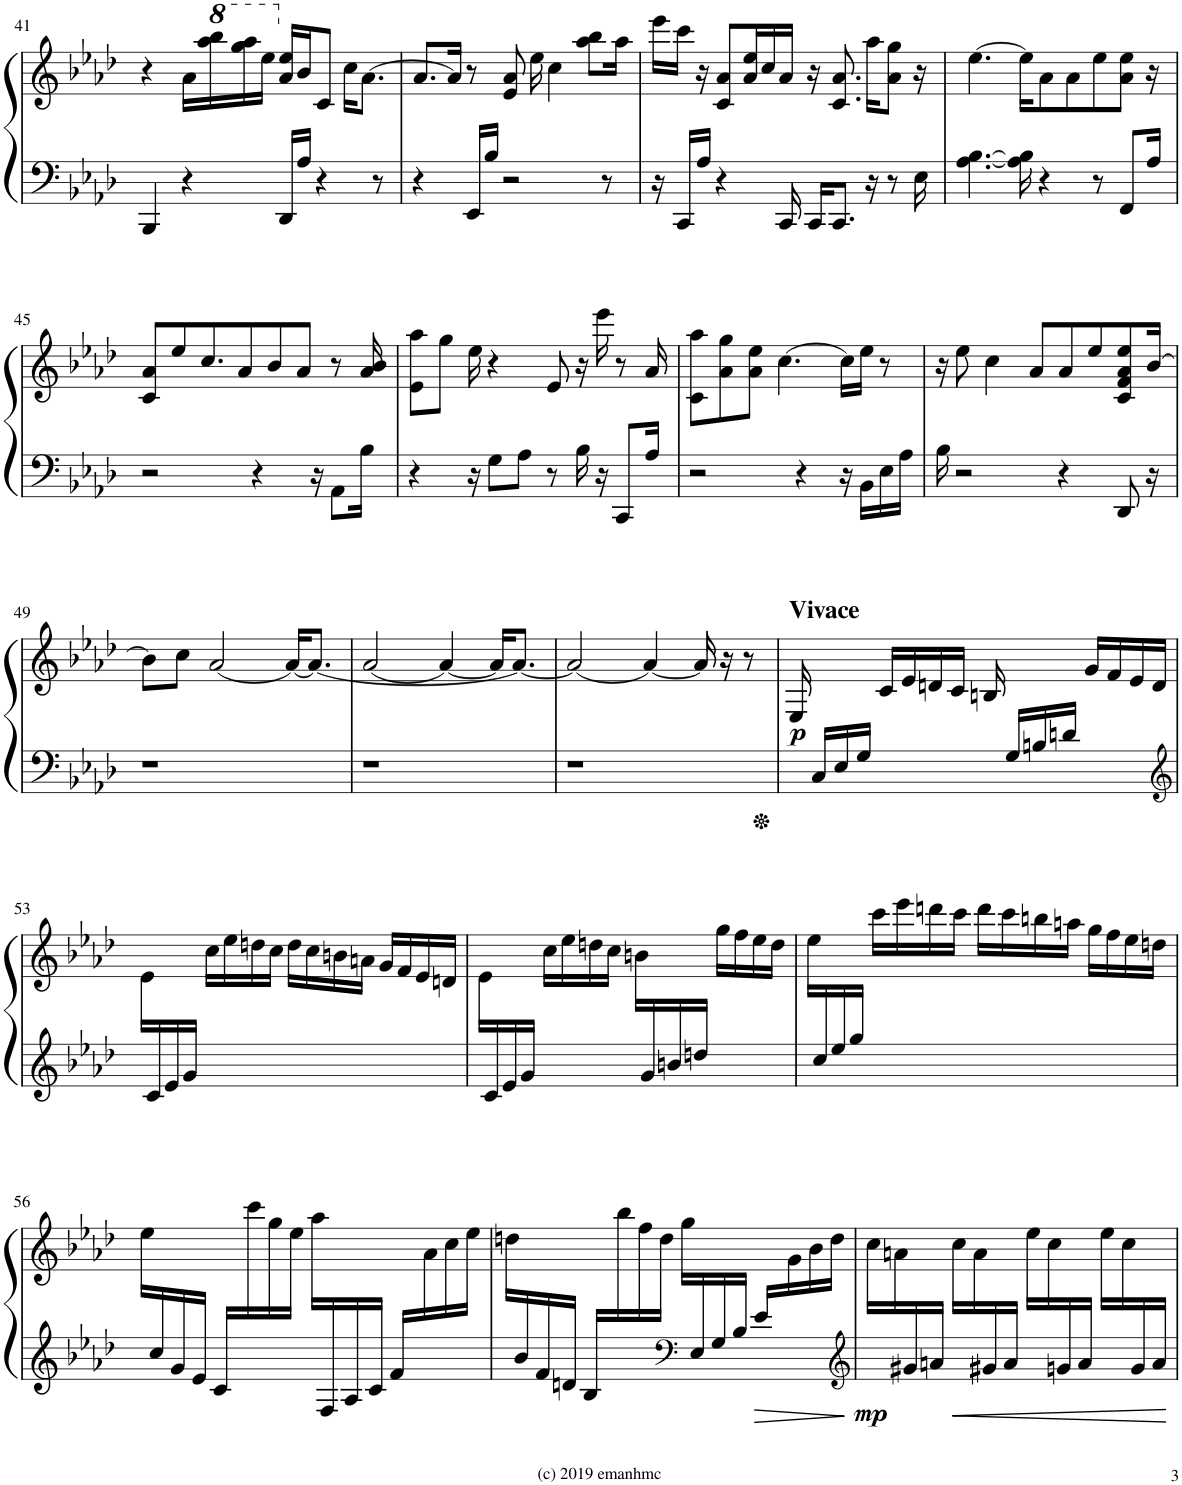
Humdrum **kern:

**kern	**kern	**dynam
*part1	*part1	*part1
*staff2	*staff1	*staff1/2
*I"Piano	*	*
*I'Pno.	*	*
!!LO:PB:g=z
*clefF4	*clefG2	*
*k[b-e-a-d-]	*k[b-e-a-d-]	*
*M4/4	*M4/4	*
*met(c)	*met(c)	*
=41	=41	=41
4BBB-/	4r	.
4r	16a-\LL	.
*	*8va	*
.	16aaa-\ 16bbb-\	.
.	16ggg\ 16aaa-\	.
.	16eee-\JJ	.
*	*X8va	*
16DD-/LL	16a-/ 16ee-/LL	.
16A-/JJ	16b-/J	.
4r	8c/J	.
.	16cc\KL	.
.	[8.a-\J	.
8r	.	.
=42	=42	=42
4r	8.a-/L	.
.	16a-/Jk]	.
16EE-/LL	8r	.
16B-/JJ	.	.
2r	8e-/ 8a-/	.
.	16ee-\	.
.	4cc\	.
.	8aa-\ 8bb-\L	.
8r	.	.
.	16aa-\Jk	.
=43	=43	=43
16r	16eee-\LL	.
16CC/LL	16ccc\JJ	.
16A-/JJ	16r	.
4r	8c/ 8a-/L	.
.	16a-/ 16ee-/L	.
.	16cc/	.
16CC/	16a-/JJ	.
16CC/KL	16r	.
8.CC/J	8.c/ 8.a-/	.
16r	16aa-\KL	.
8r	8a-\ 8gg\J	.
16E-\	16r	.
=44	=44	=44
[4.A-\ [4.B-\	[4.ee-\	.
16A-\] 16B-\]	16ee-\KL]	.
4r	8a-\	.
.	8a-\	.
8r	8ee-\	.
8FF/L	8a-\ 8ee-\J	.
16A-/Jk	16r	.
!!LO:LB:g=z
=45	=45	=45
2r	8c/ 8a-/L	.
.	8ee-/	.
.	8.cc/	.
.	8a-/	.
4r	.	.
.	8b-/	.
.	8a-/J	.
16r	.	.
8AA-\L	8r	.
16B-\Jk	16a-/ 16b-/	.
=46	=46	=46
4r	8e-\ 8aa-\L	.
.	8gg\J	.
16r	16ee-\	.
8G\L	4r	.
8A-\J	.	.
8r	8e-/	.
16B-\	16r	.
16r	16eee-\	.
8CC/L	8r	.
16A-/Jk	16a-/	.
=47	=47	=47
2r	8c\ 8aa-\L	.
.	8a-\ 8gg\	.
.	8a-\ 8ee-\J	.
.	[4.cc\	.
4r	.	.
16r	16cc\LL]	.
16BB-\LL	16ee-\JJ	.
16E-\	8r	.
16A-\JJ	.	.
=48	=48	=48
16B-\	16r	.
2r	8ee-\	.
.	4cc\	.
.	8a-/L	.
4r	8a-/	.
.	8ee-/	.
8DD-/	8c/ 8f/ 8a-/ 8ee-/	.
16r	[16b-/Jk	.
!!LO:LB:g=z
=49	=49	=49
1r	8b-\L]	.
.	8cc\J	.
.	[2a-/	.
.	16a-/KL_	.
.	8.a-/J_	.
=50	=50	=50
1r	[2a-/	.
.	4a-/_	.
.	16a-/KL]	.
.	8.a-/J_	.
=51	=51	=51
1r	2a-/_	.
.	4a-/_	.
.	16a-/]	.
.	16r	.
.	8r	.
=52	=52	=52
*^	*	*
!	!	!LO:TX:a:B:t=Vivace	!
!	!	!	!LO:DY:b
16ryy	1ryy	16E-/	p
16C/LL	.	8.ryy	.
16E-/	.	.	.
16G/JJ	.	.	.
16ryy	.	16c/LL	.
.	.	16e-/	.
.	.	16dn/	.
.	.	16c/JJ	.
.	.	16Bn/	.
16G/LL	.	8.ryy	.
16Bn/	.	.	.
16dn/JJ	.	.	.
4ryy	.	16g/LL	.
.	.	16f/	.
.	.	16e-/	.
.	.	16d/JJ	.
!!LO:LB:g=z
=53	=53	=53	=53
*clefG2	*	*	*
16ryy	1ryy	16e-\LL	.
16c/	.	8.ryy	.
16e-/	.	.	.
16g/JJ	.	.	.
2.ryy	.	16cc\LL	.
.	.	16ee-\	.
.	.	16ddn\	.
.	.	16cc\JJ	.
.	.	16dd\LL	.
.	.	16cc\	.
.	.	16bn\	.
.	.	16an\JJ	.
.	.	16g/LL	.
.	.	16f/	.
.	.	16e-/	.
.	.	16dn/JJ	.
=54	=54	=54	=54
16ryy	1ryy	16e-\LL	.
16c/	.	8.ryy	.
16e-/	.	.	.
16g/JJ	.	.	.
16ryy	.	16cc\LL	.
.	.	16ee-\	.
.	.	16ddn\	.
.	.	16cc\JJ	.
.	.	16bn\LL	.
16g/	.	8.ryy	.
16bn/	.	.	.
16ddn/JJ	.	.	.
4ryy	.	16gg\LL	.
.	.	16ff\	.
.	.	16ee-\	.
.	.	16dd\JJ	.
=55	=55	=55	=55
16ryy	1ryy	16ee-\LL	.
16cc/	.	8.ryy	.
16ee-/	.	.	.
16gg/JJ	.	.	.
2.ryy	.	16ccc\LL	.
.	.	16eee-\	.
.	.	16dddn\	.
.	.	16ccc\JJ	.
.	.	16ddd\LL	.
.	.	16ccc\	.
.	.	16bbn\	.
.	.	16aan\JJ	.
.	.	16gg\LL	.
.	.	16ff\	.
.	.	16ee-\	.
.	.	16ddn\JJ	.
!!LO:LB:g=z
=56	=56	=56	=56
16ryy	1ryy	16ee-\LL	.
16cc/	.	4ryy	.
16g/	.	.	.
16e-/JJ	.	.	.
16c/LL	.	.	.
4ryy	.	16ccc\	.
.	.	16gg\	.
.	.	16ee-\JJ	.
.	.	16aa-\LL	.
16F/	.	4ryy	.
16A-/	.	.	.
16c/JJ	.	.	.
16f/LL	.	.	.
8.ryy	.	16a-\	.
.	.	16cc\	.
.	.	16ee-\JJ	.
=57	=57	=57	=57
16ryy	2ryy	16ddn\LL	.
16b-/	.	4ryy	.
16f/	.	.	.
16dn/JJ	.	.	.
16B-/LL	.	.	.
4ryy	.	16bb-\	.
.	.	16ff\	.
.	.	16dd\JJ	.
*clefF4	*	*	*
.	4ryy	16gg\LL	.
16E-/	.	4ryy	.
16G/	.	.	.
16B-/JJ	.	.	.
16e-/LL	4ryy	.	.
8.ryy	.	16g\	.
.	.	16b-\	.
.	.	16dd\JJ	.
=58	=58	=58	=58
*clefG2	*	*	*
!	!	!	!LO:DY:b=2
8ryy	4ryy	16cc\LL	mp
.	.	16an\	.
16g#X/	.	8ryy	.
16an/JJ	.	.	.
8ryy	2ryy	16cc\LL	.
.	.	16a\	.
16g#X/	.	8ryy	.
16a/JJ	.	.	.
8ryy	.	16ee-\LL	.
.	.	16cc\	.
16gn/	.	8ryy	.
16a/JJ	.	.	.
8ryy	4ryy	16ee-\LL	.
.	.	16cc\	.
16g/	.	8ryy	.
16a/JJ	.	.	.
*v	*v	*	*
=	=	=
*-	*-	*-
